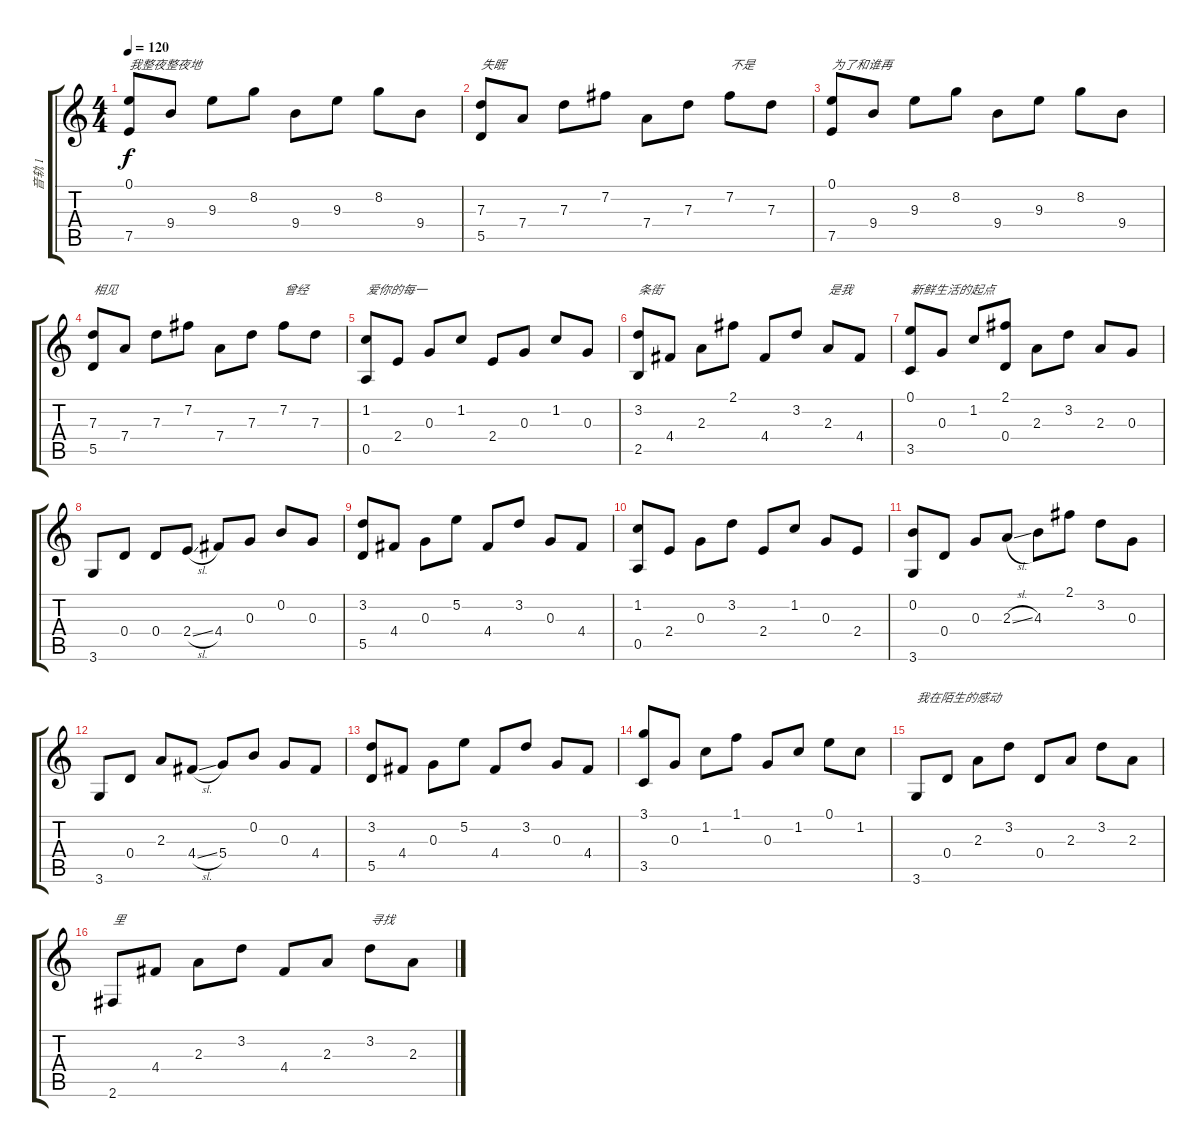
\track ("音轨 1" "音轨 1") {instrument acousticguitarsteel}
\staff {score tabs}
\tuning (E4 B3 G3 D3 A2 E2) {hide}
\ts (4 4)
\tempo 120
\clef g2
\ks c
(0.1 7.5).8{txt "我整夜整夜地" dy f} 9.4.8 9.3.8 8.2.8 9.4.8 9.3.8 8.2.8 9.4.8 |
(7.3 5.5).8{txt "失眠"} 7.4.8 7.3.8 7.2.8 7.4.8 7.3.8 7.2.8{txt "不是"} 7.3.8 |
(0.1 7.5).8{txt "为了和谁再"} 9.4.8 9.3.8 8.2.8 9.4.8 9.3.8 8.2.8 9.4.8 |
(7.3 5.5).8{txt "相见"} 7.4.8 7.3.8 7.2.8 7.4.8 7.3.8 7.2.8{txt "曾经"} 7.3.8 |
(1.2 0.5).8{txt "爱你的每一"} 2.4.8 0.3.8 1.2.8 2.4.8 0.3.8 1.2.8 0.3.8 |
(3.2 2.5).8{txt "条街"} 4.4.8 2.3.8 2.1.8 4.4.8 3.2.8 2.3.8{txt "是我"} 4.4.8 |
(0.1 3.5).8{txt "新鲜生活的起点"} 0.3.8 1.2.8 (2.1 0.4).8 2.3.8 3.2.8 2.3.8 0.3.8 |
3.6.8 0.4.8 0.4.8 2.4{sl}.8 4.4.8 0.3.8 0.2.8 0.3.8 |
(3.2 5.5).8 4.4.8 0.3.8 5.2.8 4.4.8 3.2.8 0.3.8 4.4.8 |
(1.2 0.5).8 2.4.8 0.3.8 3.2.8 2.4.8 1.2.8 0.3.8 2.4.8 |
(0.2 3.6).8 0.4.8 0.3.8 2.3{sl}.8 4.3.8 2.1.8 3.2.8 0.3.8 |
3.6.8 0.4.8 2.3.8 4.4{sl}.8 5.4.8 0.2.8 0.3.8 4.4.8 |
(3.2 5.5).8 4.4.8 0.3.8 5.2.8 4.4.8 3.2.8 0.3.8 4.4.8 |
(3.1 3.5).8 0.3.8 1.2.8 1.1.8 0.3.8 1.2.8 0.1.8 1.2.8 |
3.6.8{txt "我在陌生的感动"} 0.4.8 2.3.8 3.2.8 0.4.8 2.3.8 3.2.8 2.3.8 |
2.6.8{txt "里"} 4.4.8 2.3.8 3.2.8 4.4.8 2.3.8 3.2.8{txt "寻找"} 2.3.8
